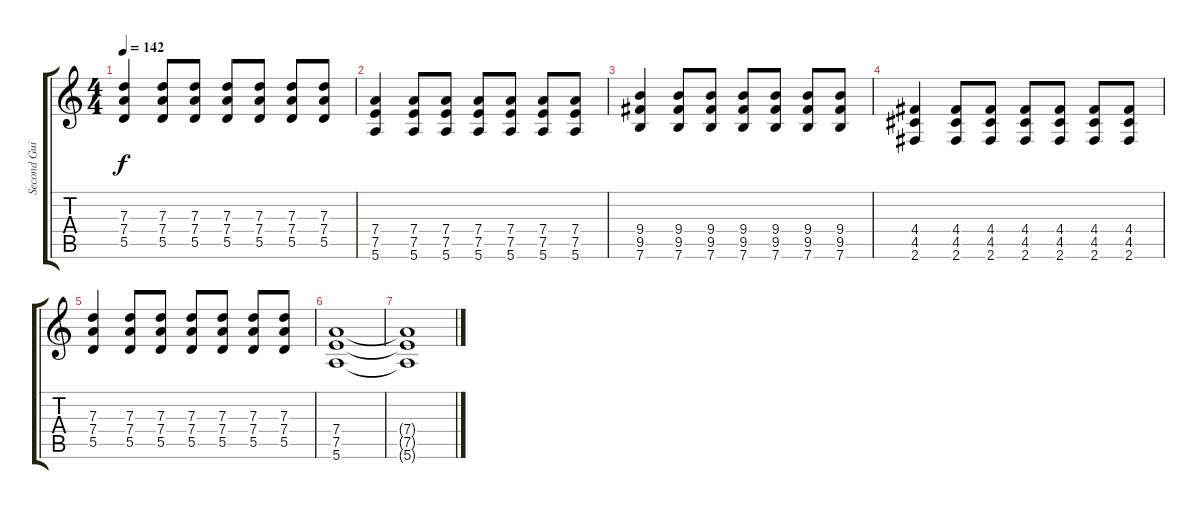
\track ("Second Guitar" "Second Gui") {instrument distortionguitar}
\staff {score tabs}
\tuning (E4 B3 G3 D3 A2 E2) {hide}
\ts (4 4)
\tempo 142
\clef g2
\ks c
(7.3 7.4 5.5).4{dy f} (7.3 7.4 5.5).8 (7.3 7.4 5.5).8 (7.3 7.4 5.5).8 (7.3 7.4 5.5).8 (7.3 7.4 5.5).8 (7.3 7.4 5.5).8 |
(7.4 7.5 5.6).4 (7.4 7.5 5.6).8 (7.4 7.5 5.6).8 (7.4 7.5 5.6).8 (7.4 7.5 5.6).8 (7.4 7.5 5.6).8 (7.4 7.5 5.6).8 |
(9.4 9.5 7.6).4 (9.4 9.5 7.6).8 (9.4 9.5 7.6).8 (9.4 9.5 7.6).8 (9.4 9.5 7.6).8 (9.4 9.5 7.6).8 (9.4 9.5 7.6).8 |
(4.4 4.5 2.6).4 (4.4 4.5 2.6).8 (4.4 4.5 2.6).8 (4.4 4.5 2.6).8 (4.4 4.5 2.6).8 (4.4 4.5 2.6).8 (4.4 4.5 2.6).8 |
(7.3 7.4 5.5).4 (7.3 7.4 5.5).8 (7.3 7.4 5.5).8 (7.3 7.4 5.5).8 (7.3 7.4 5.5).8 (7.3 7.4 5.5).8 (7.3 7.4 5.5).8 |
(7.4 7.5 5.6).1 |
(7.4{t} 7.5{t} 5.6{t}).1
